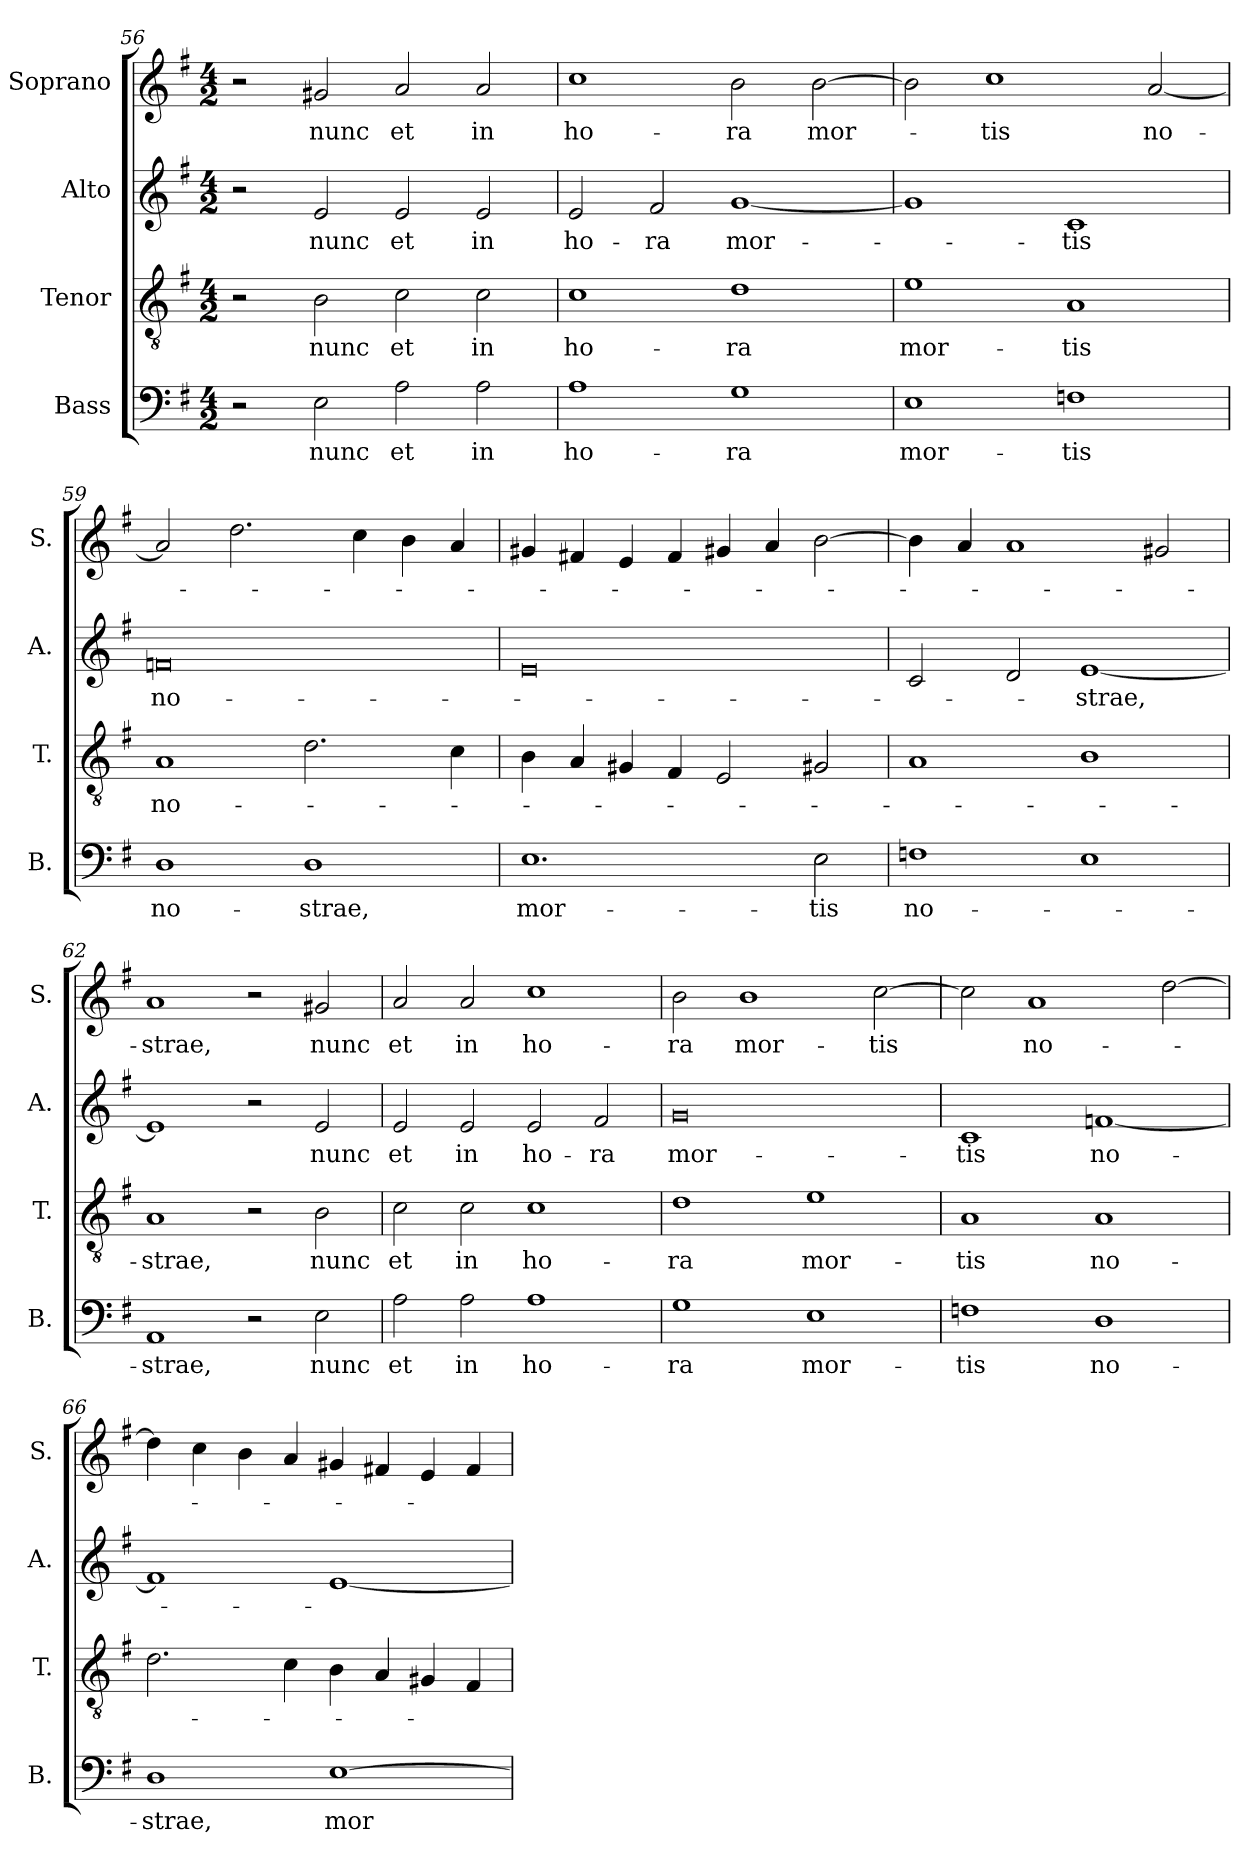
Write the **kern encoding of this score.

**kern	**text	**kern	**text	**kern	**text	**kern	**text
*part4	*part4	*part3	*part3	*part2	*part2	*part1	*part1
*staff4	*staff4	*staff3	*staff3	*staff2	*staff2	*staff1	*staff1
*I"Bass	*	*I"Tenor	*	*I"Alto	*	*I"Soprano	*
*I'B.	*	*I'T.	*	*I'A.	*	*I'S.	*
*clefF4	*	*clefGv2	*	*clefG2	*	*clefG2	*
*	*	*ITrd7c12	*	*	*	*	*
*k[f#]	*	*k[f#]	*	*k[f#]	*	*k[f#]	*
*G:	*	*G:	*	*G:	*	*G:	*
*M4/2	*	*M4/2	*	*M4/2	*	*M4/2	*
=56	=56	=56	=56	=56	=56	=56	=56
2r	.	2r	.	2r	.	2r	.
!	!LO:LY:b	!	!LO:LY:b	!	!LO:LY:b	!	!LO:LY:b
2E\	nunc	2BB\	nunc	2e/	nunc	2g#X/	nunc
!	!LO:LY:b	!	!LO:LY:b	!	!LO:LY:b	!	!LO:LY:b
2A\	et	2C\	et	2e/	et	2a/	et
!	!LO:LY:b	!	!LO:LY:b	!	!LO:LY:b	!	!LO:LY:b
2A\	in	2C\	in	2e/	in	2a/	in
=57	=57	=57	=57	=57	=57	=57	=57
!	!LO:LY:b	!	!LO:LY:b	!	!LO:LY:b	!	!LO:LY:b
1A	ho-	1C	ho-	2e/	ho-	1cc	ho-
!	!	!	!	!	!LO:LY:b	!	!
.	.	.	.	2f#/	-ra	.	.
!	!LO:LY:b	!	!LO:LY:b	!	!LO:LY:b	!	!LO:LY:b
1G	-ra	1D	-ra	[<1g	mor-	2b\	-ra
!	!	!	!	!	!	!	!LO:LY:b
.	.	.	.	.	.	[>2b\	mor-
=58	=58	=58	=58	=58	=58	=58	=58
!	!LO:LY:b	!	!LO:LY:b	!	!	!	!
1E	mor-	1E	mor-	1g]	.	2b\]	.
!	!	!	!	!	!	!	!LO:LY:b
.	.	.	.	.	.	1cc	-tis
!	!LO:LY:b	!	!LO:LY:b	!	!LO:LY:b	!	!
1Fn	-tis	1AA	-tis	1c	-tis	.	.
!	!	!	!	!	!	!	!LO:LY:b
.	.	.	.	.	.	[<2a/	no-
=59	=59	=59	=59	=59	=59	=59	=59
!	!LO:LY:b	!	!LO:LY:b	!	!LO:LY:b	!	!
1D	no-	1AA	no-	0fn	no-	2a/]	.
.	.	.	.	.	.	2.dd\	.
!	!LO:LY:b	!	!	!	!	!	!
1D	-strae,	2.D\	.	.	.	.	.
.	.	.	.	.	.	4cc\	.
.	.	.	.	.	.	4b\	.
.	.	4C\	.	.	.	4a/	.
!!LO:LB:g=z
=60	=60	=60	=60	=60	=60	=60	=60
!	!LO:LY:b	!	!	!	!	!	!
1.E	mor-	4BB\	.	0e	.	4g#X/	.
.	.	4AA/	.	.	.	4f#X/	.
.	.	4GG#X/	.	.	.	4e/	.
.	.	4FF#/	.	.	.	4f#/	.
.	.	2EE/	.	.	.	4g#X/	.
.	.	.	.	.	.	4a/	.
!	!LO:LY:b	!	!	!	!	!	!
2E\	-tis	2GG#X/	.	.	.	[>2b\	.
=61	=61	=61	=61	=61	=61	=61	=61
!	!LO:LY:b	!	!	!	!	!	!
1Fn	no-	1AA	.	2c/	.	4b\]	.
.	.	.	.	.	.	4a/	.
.	.	.	.	2d/	.	1a	.
!	!	!	!	!	!LO:LY:b	!	!
1E	.	1BB	.	[<1e	-strae,	.	.
.	.	.	.	.	.	2g#X/	.
=62	=62	=62	=62	=62	=62	=62	=62
!	!LO:LY:b	!	!LO:LY:b	!	!	!	!LO:LY:b
1AA	-strae,	1AA	-strae,	1e]	.	1a	-strae,
2r	.	2r	.	2r	.	2r	.
!	!LO:LY:b	!	!LO:LY:b	!	!LO:LY:b	!	!LO:LY:b
2E\	nunc	2BB\	nunc	2e/	nunc	2g#X/	nunc
=63	=63	=63	=63	=63	=63	=63	=63
!	!LO:LY:b	!	!LO:LY:b	!	!LO:LY:b	!	!LO:LY:b
2A\	et	2C\	et	2e/	et	2a/	et
!	!LO:LY:b	!	!LO:LY:b	!	!LO:LY:b	!	!LO:LY:b
2A\	in	2C\	in	2e/	in	2a/	in
!	!LO:LY:b	!	!LO:LY:b	!	!LO:LY:b	!	!LO:LY:b
1A	ho-	1C	ho-	2e/	ho-	1cc	ho-
!	!	!	!	!	!LO:LY:b	!	!
.	.	.	.	2f#/	-ra	.	.
=64	=64	=64	=64	=64	=64	=64	=64
!	!LO:LY:b	!	!LO:LY:b	!	!LO:LY:b	!	!LO:LY:b
1G	-ra	1D	-ra	0g	mor-	2b\	-ra
!	!	!	!	!	!	!	!LO:LY:b
.	.	.	.	.	.	1b	mor-
!	!LO:LY:b	!	!LO:LY:b	!	!	!	!
1E	mor-	1E	mor-	.	.	.	.
!	!	!	!	!	!	!	!LO:LY:b
.	.	.	.	.	.	[>2cc\	-tis
=65	=65	=65	=65	=65	=65	=65	=65
!	!LO:LY:b	!	!LO:LY:b	!	!LO:LY:b	!	!
1Fn	-tis	1AA	-tis	1c	-tis	2cc\]	.
!	!	!	!	!	!	!	!LO:LY:b
.	.	.	.	.	.	1a	no-
!	!LO:LY:b	!	!LO:LY:b	!	!LO:LY:b	!	!
1D	no-	1AA	no-	[<1fn	no-	.	.
.	.	.	.	.	.	[>2dd\	.
!!LO:LB:g=z
=66	=66	=66	=66	=66	=66	=66	=66
!	!LO:LY:b	!	!	!	!	!	!
1D	-strae,	2.D\	.	1f]	.	4dd\]	.
.	.	.	.	.	.	4cc\	.
.	.	.	.	.	.	4b\	.
.	.	4C\	.	.	.	4a/	.
!	!LO:LY:b	!	!	!	!	!	!
[>1E	mor-	4BB\	.	[<1e	.	4g#X/	.
.	.	4AA/	.	.	.	4f#X/	.
.	.	4GG#X/	.	.	.	4e/	.
.	.	4FF#/	.	.	.	4f#/	.
=	=	=	=	=	=	=	=
*-	*-	*-	*-	*-	*-	*-	*-
